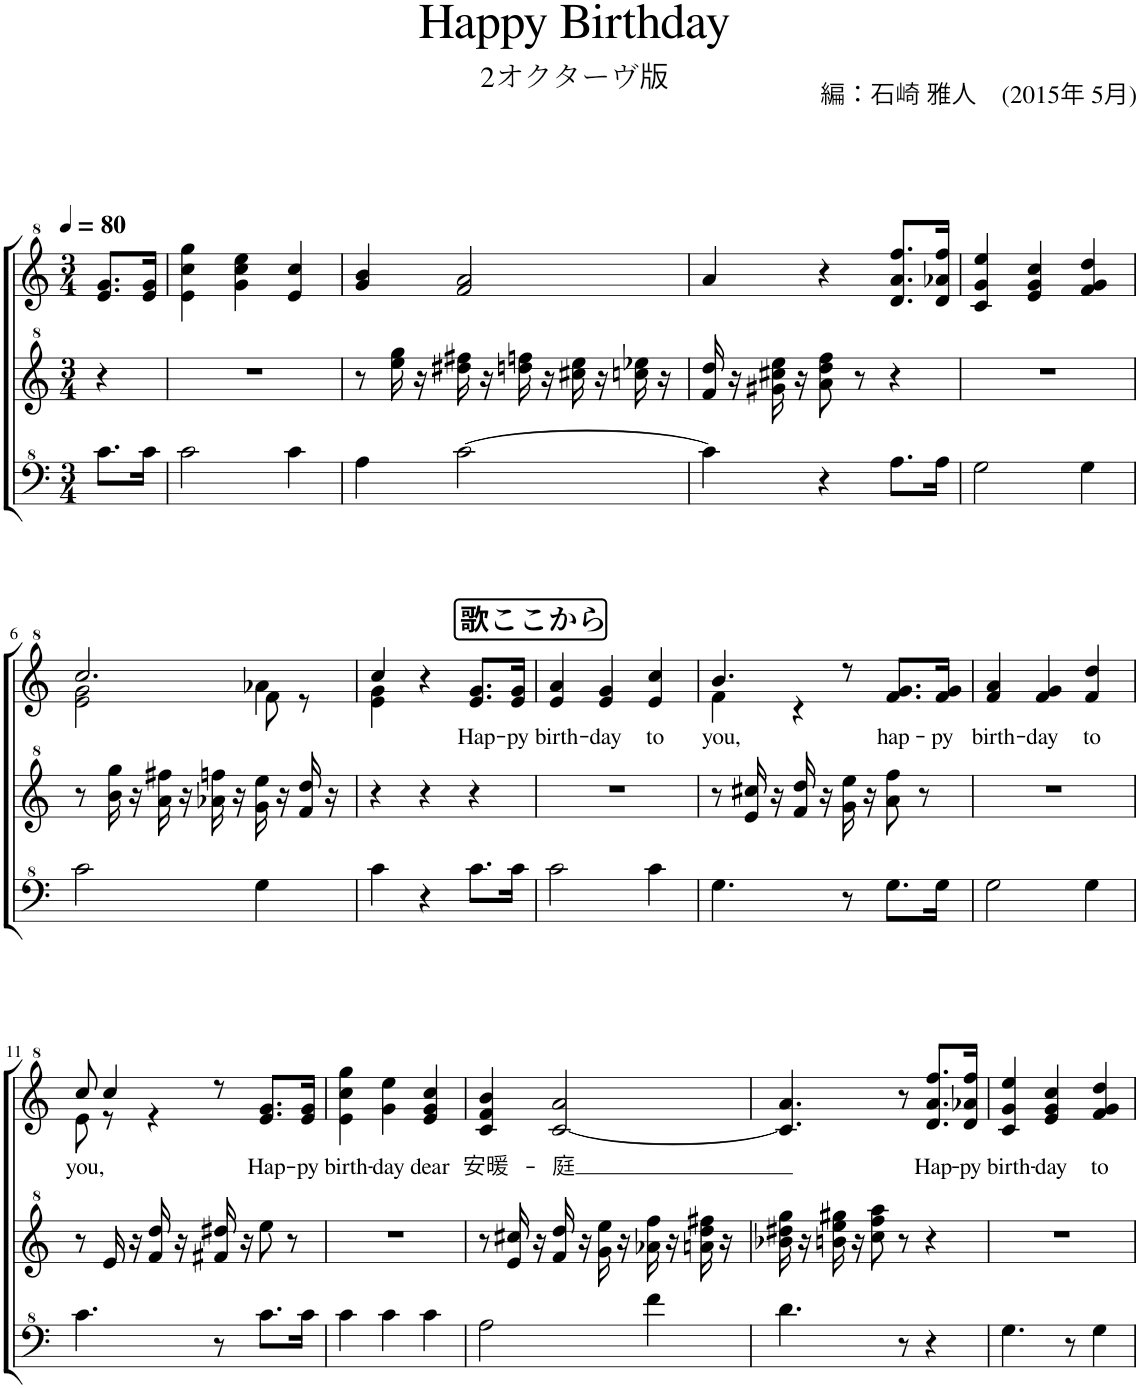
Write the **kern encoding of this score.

**kern	**kern	**kern	**text
*part3	*part2	*part1	*part1
*staff3	*staff2	*staff1	*staff1
*I"パンフルート	*I"パンフルート	*I"パンフルート	*
*clefF^4	*clefG^2	*clefG^2	*
*k[]	*k[]	*k[]	*
*M3/4	*M3/4	*M3/4	*
*MM80	*MM80	*MM80	*
=1	=1	=1	=1
8.cc\L	4r	8.ee/ 8.gg/L	.
16cc\Jk	.	16ee/ 16gg/Jk	.
=2	=2	=2	=2
2cc\	2.r	4ee\ 4ccc\ 4ggg\	.
.	.	4gg\ 4ccc\ 4eee\	.
4cc\	.	4ee/ 4ccc/	.
=3	=3	=3	=3
4a\	8r	4gg/ 4bb/	.
.	16eee\ 16ggg\	.	.
.	16r	.	.
[2cc\	16ddd#X\ 16fff#X\	2ff/ 2aa/	.
.	16r	.	.
.	16dddn\ 16fffn\	.	.
.	16r	.	.
.	16ccc#X\ 16eee\	.	.
.	16r	.	.
.	16cccn\ 16eee-X\	.	.
.	16r	.	.
=4	=4	=4	=4
4cc\]	16ff/ 16ddd/	4aa/	.
.	16r	.	.
.	16gg#X\ 16ccc#X\ 16eee\	.	.
.	16r	.	.
4r	8aa\ 8ddd\ 8fff\	4r	.
.	8r	.	.
8.a\L	4r	8.dd/ 8.aa/ 8.fff/L	.
16a\Jk	.	16dd/ 16aa-X/ 16fff/Jk	.
=5	=5	=5	=5
2g\	2.r	4cc/ 4gg/ 4eee/	.
.	.	4ee/ 4gg/ 4ccc/	.
4g\	.	4ff/ 4gg/ 4ddd/	.
!!LO:LB:g=z
=6	=6	=6	=6
*	*	*^	*
*	*	*	*^	*
2cc\	8r	2.ccc/	2ee\ 2gg\	2ryy	.
.	16bb\ 16ggg\	.	.	.	.
.	16r	.	.	.	.
.	16aa\ 16fff#X\	.	.	.	.
.	16r	.	.	.	.
.	16aa-X\ 16fffn\	.	.	.	.
.	16r	.	.	.	.
4g\	16gg\ 16eee\	.	4aa-X\	8ff\	.
.	16r	.	.	.	.
.	16ff/ 16ddd/	.	.	8r	.
.	16r	.	.	.	.
*	*	*	*v	*v	*
!!LO:REH:place=s1:a:B:cj:fs=14:t=歌ここから:qo=2
=7	=7	=7	=7	=7
4cc\	4r	4ccc/	4ee\ 4gg\	.
4r	4r	4r	2ryy	.
!	!	!	!	!LO:LY:b
8.cc\L	4r	8.ee/ 8.gg/L	.	Hap-
!	!	!	!	!LO:LY:b
16cc\Jk	.	16ee/ 16gg/Jk	.	-py
*	*	*v	*v	*
=8	=8	=8	=8
!	!	!	!LO:LY:b
2cc\	2.r	4ee/ 4aa/	birth-
!	!	!	!LO:LY:b
.	.	4ee/ 4gg/	-day
!	!	!	!LO:LY:b
4cc\	.	4ee/ 4ccc/	to
=9	=9	=9	=9
!	!	!	!LO:LY:b
*	*	*^	*
4.g\	8r	4.bb/	4ff\	you,
.	16ee/ 16ccc#X/	.	.	.
.	16r	.	.	.
.	16ff/ 16ddd/	.	4r	.
.	16r	.	.	.
8r	16gg\ 16eee\	8r	.	.
.	16r	.	.	.
!	!	!	!	!LO:LY:b
8.g\L	8aa\ 8fff\	8.ff/ 8.gg/L	4ryy	hap-
.	8r	.	.	.
!	!	!	!	!LO:LY:b
16g\Jk	.	16ff/ 16gg/Jk	.	-py
*	*	*v	*v	*
=10	=10	=10	=10
!	!	!	!LO:LY:b
2g\	2.r	4ff/ 4aa/	birth-
!	!	!	!LO:LY:b
.	.	4ff/ 4gg/	-day
!	!	!	!LO:LY:b
4g\	.	4ff/ 4ddd/	to
!!LO:LB:g=z
=11	=11	=11	=11
!	!	!	!LO:LY:b
*	*	*^	*
4.cc\	8r	8ccc/	8ee\	you,
.	16ee/	4ccc/	8r	.
.	16r	.	.	.
.	16ff/ 16ddd/	.	4r	.
.	16r	.	.	.
8r	16ff#X/ 16ddd#X/	8r	.	.
.	16r	.	.	.
!	!	!	!	!LO:LY:b
8.cc\L	8eee\	8.ee/ 8.gg/L	4ryy	Hap-
.	8r	.	.	.
!	!	!	!	!LO:LY:b
16cc\Jk	.	16ee/ 16gg/Jk	.	-py
*	*	*v	*v	*
=12	=12	=12	=12
!	!	!	!LO:LY:b
4cc\	2.r	4ee\ 4ccc\ 4ggg\	birth-
!	!	!	!LO:LY:b
4cc\	.	4gg\ 4eee\	-day
!	!	!	!LO:LY:b
4cc\	.	4ee/ 4gg/ 4ccc/	dear
=13	=13	=13	=13
!	!	!	!LO:LY:b
2a\	8r	4cc/ 4ff/ 4bb/	安暖-
.	16ee/ 16ccc#X/	.	.
.	16r	.	.
!	!	!	!LO:LY:b
.	16ff/ 16ddd/	[2cc/ 2aa/	-庭
.	16r	.	.
.	16gg\ 16eee\	.	.
.	16r	.	.
4ff\	16aa-X\ 16fff\	.	.
.	16r	.	.
.	16aan\ 16ddd\ 16fff#X\	.	.
.	16r	.	.
=14	=14	=14	=14
4.dd\	16bb-X\ 16ddd#X\ 16ggg\	4.cc/] 4.aa/	.
.	16r	.	.
.	16bbn\ 16eee\ 16ggg#X\	.	.
.	16r	.	.
.	8ccc\ 8fff\ 8aaa\	.	.
8r	8r	8r	.
!	!	!	!LO:LY:b
4r	4r	8.dd/ 8.aa/ 8.fff/L	Hap-
!	!	!	!LO:LY:b
.	.	16dd/ 16aa-X/ 16fff/Jk	-py
=15	=15	=15	=15
!	!	!	!LO:LY:b
4.g\	2.r	4cc/ 4gg/ 4eee/	birth-
!	!	!	!LO:LY:b
.	.	4ee/ 4gg/ 4ccc/	-day
8r	.	.	.
!	!	!	!LO:LY:b
4g\	.	4ff/ 4gg/ 4ddd/	to
=	=	=	=
*-	*-	*-	*-
